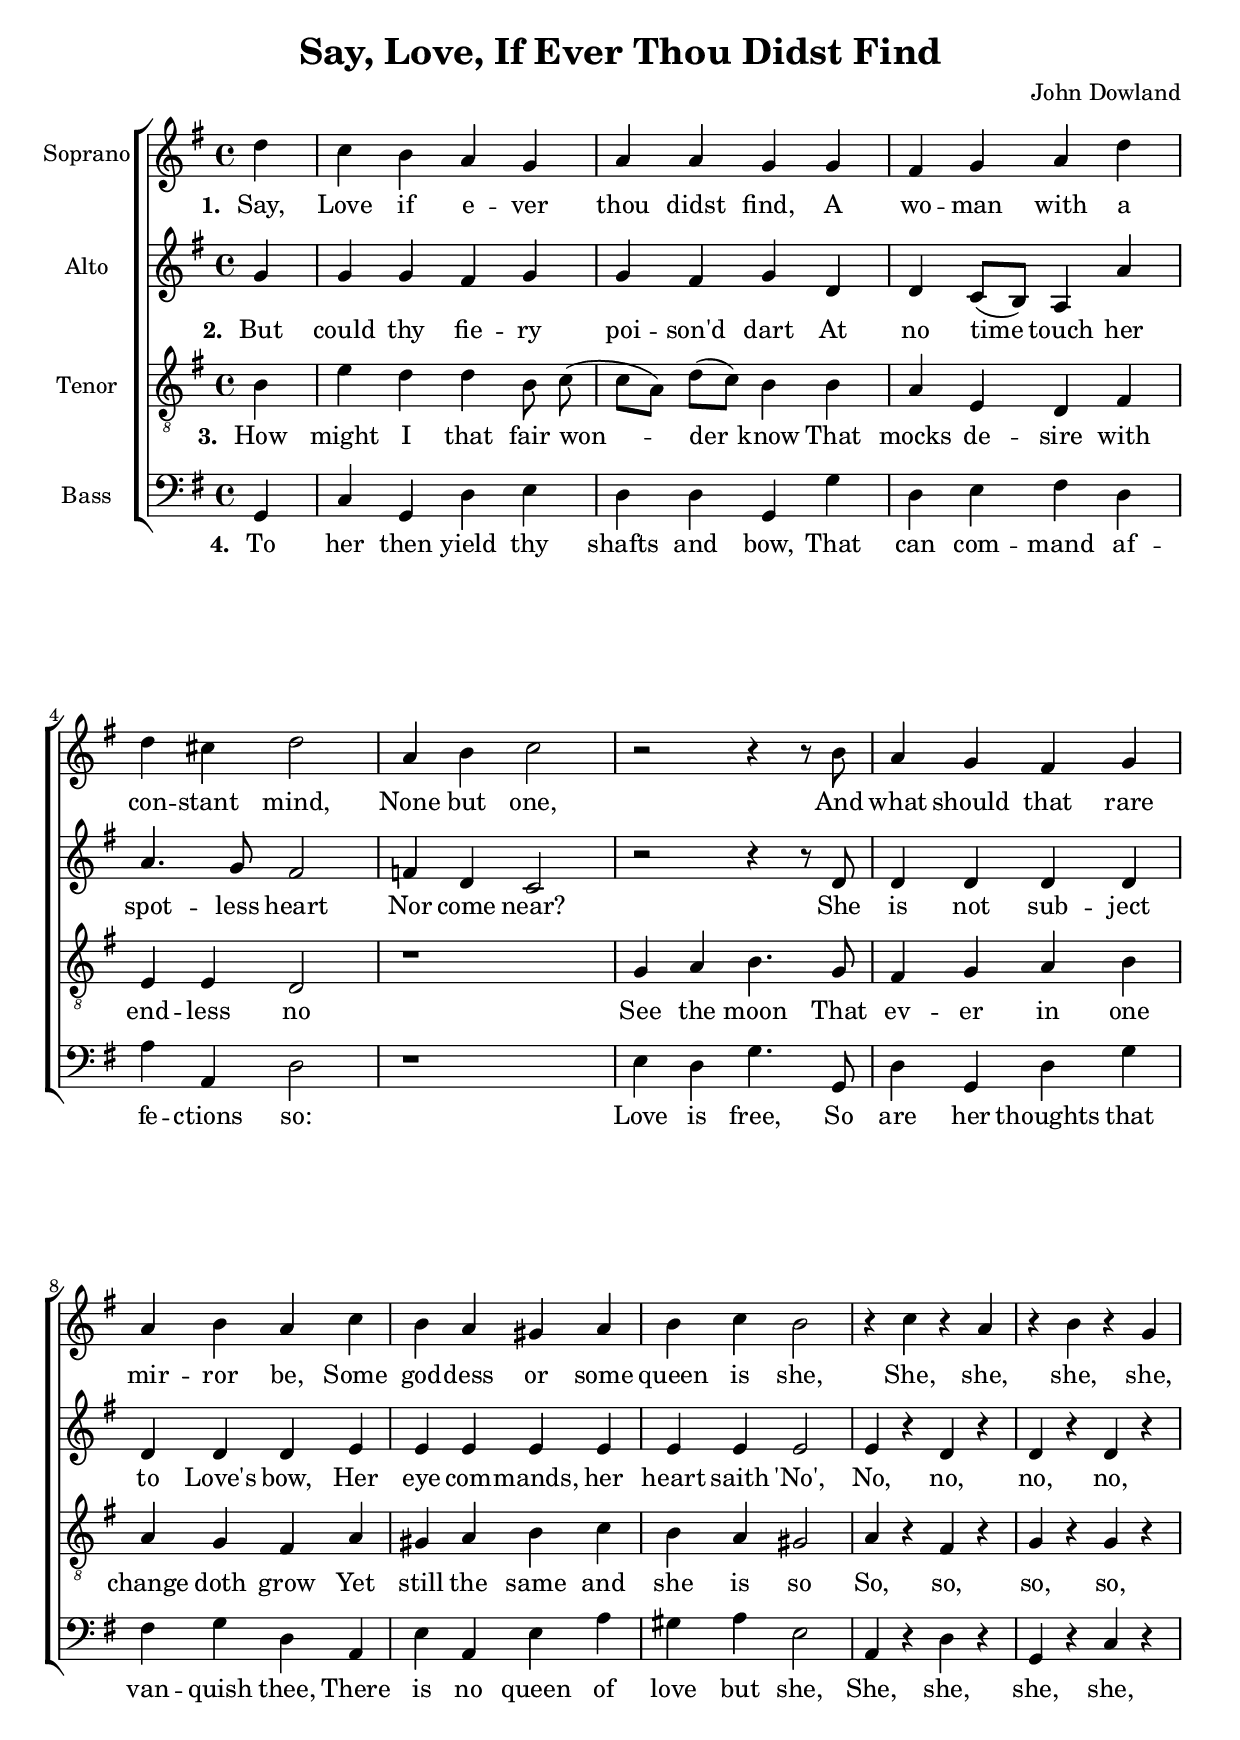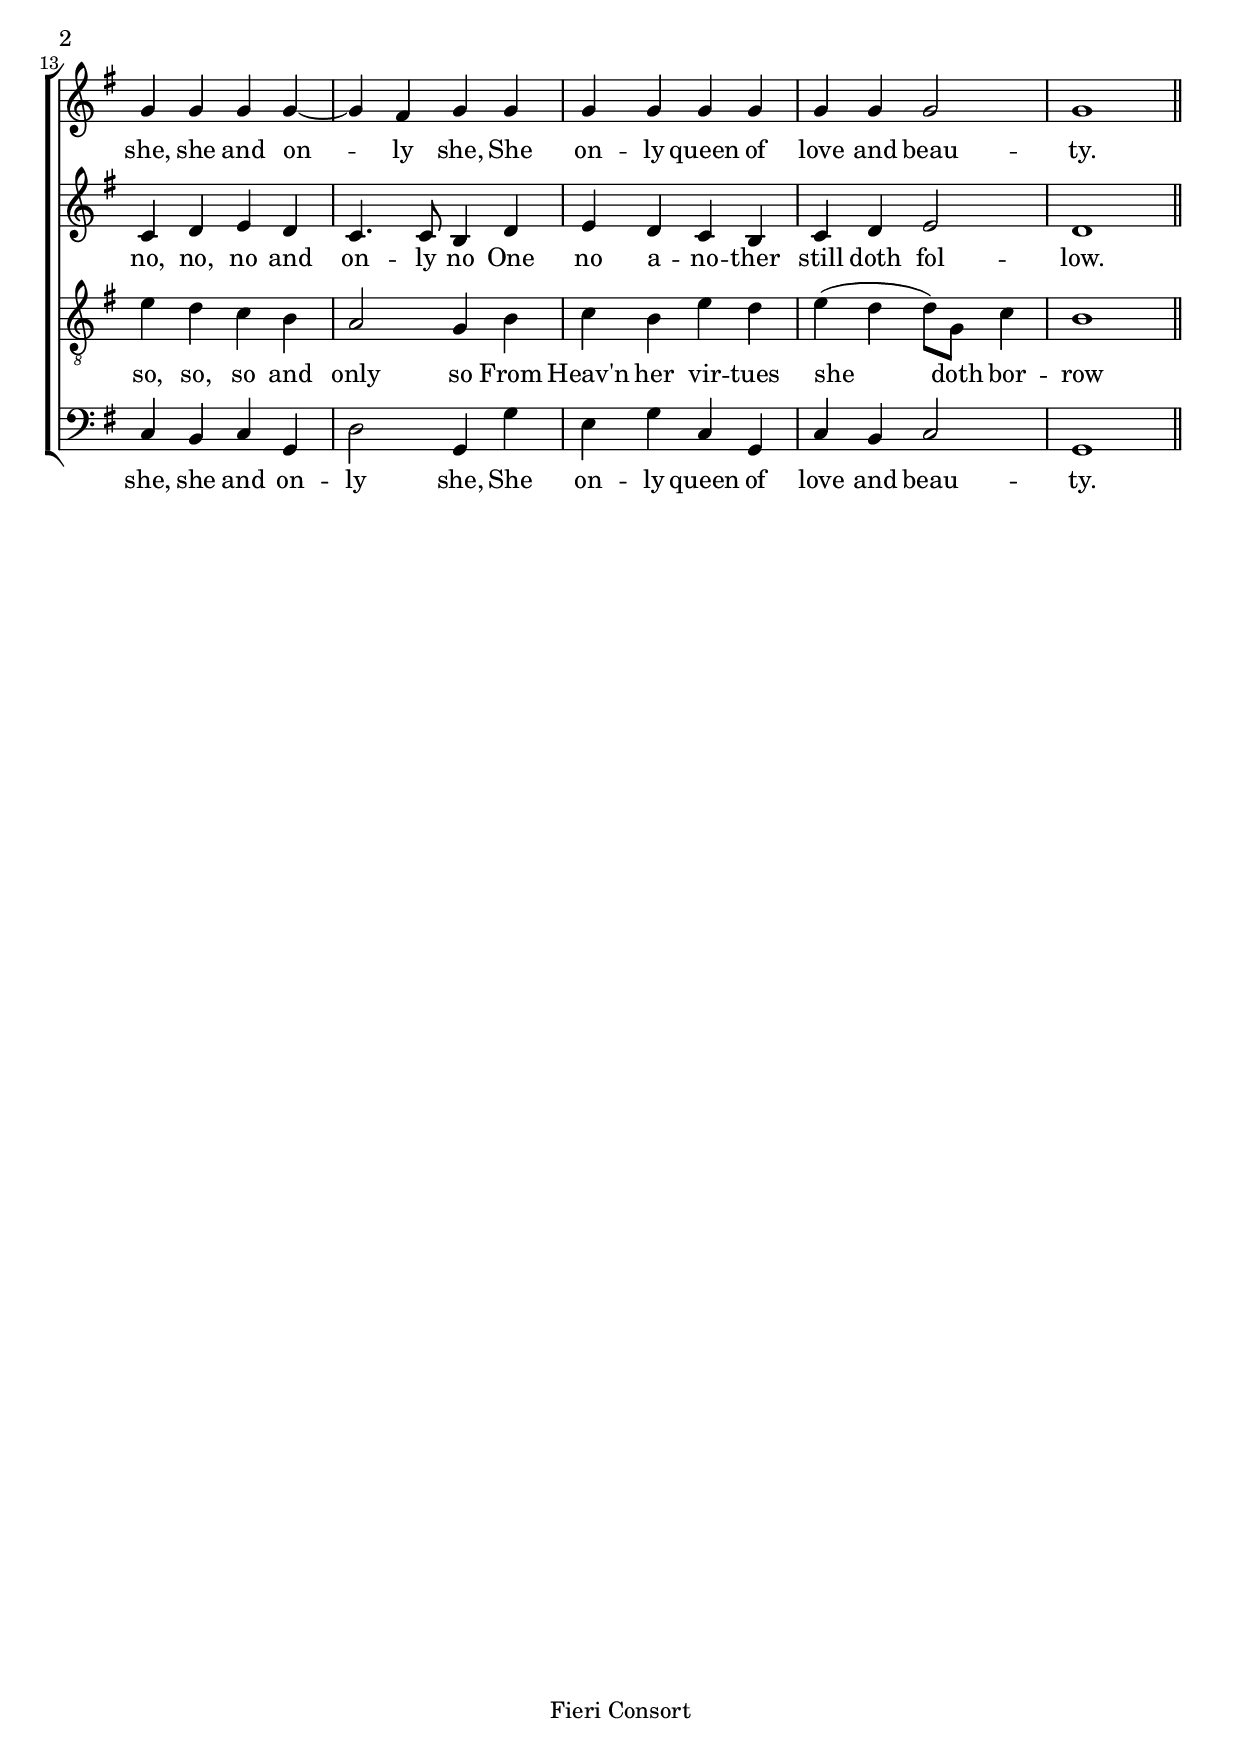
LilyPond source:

\version "2.18.2"



\header {
  title = "Say, Love, If Ever Thou Didst Find"
  composer = "John Dowland"
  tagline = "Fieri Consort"
}

global = {
    \key g \major
    \time 4/4
    \partial 4
}

sopranoMusic = \relative c'' {
  \clef treble
  d4
  c b a g 
  a a g g 
  fis g a d 
  d cis d2 
  a4 b c2
  r r4 r8 b 
  a4 g fis g 
  a b a c
  b a gis a
  b c b2 
  r4 c r a 
  r b r g
  g g g g~ 
  g fis g g 
  g g g g
  g g g2
  g1 \bar "||"
}

altoMusic =  \relative c'' {
  \clef treble
  g4
  g g fis g
  g fis g d
  d  c8( b) a4 a'
  a4. g8 fis2
  f4 d c2
  r r4 r8 d
  d4 d d d
  d d d e
  e e e e
  e e e2
  e4 r d r
  d r d r 
  c d e d 
  c4. c8 b4 d
  e d c b 
  c d e2
  d1 \bar "||"
}

tenorMusic =  \relative c' {
  \clef "G_8"
  b4
  e d d b8\noBeam c8(
  c[ a]) d([ c]) b4 b
  a e d fis
  e e d2
  r1
  g4 a b4. g8
  fis4 g a b
  a g fis a
  gis a b c
  b a gis2
  a4 r  fis r
  g r g r
  e' d c b
  a2 g4 b
  c b e d
  e( d d8) g, c4
  b1 \bar "||"
}

bassMusic =  \relative c {
  \clef bass
  g4
  c g d' e 
  d d g, g'
  d e fis d
  a' a, d2
  r1
  e4 d g4. g,8
  d'4 g, d' g
  fis g d a
  e' a, e' a 
  gis a e2
  a,4 r d r
  g, r c r
  c b c g
  d'2 g,4 g'
  e g c, g 
  c b c2
  g1 \bar "||"
}
  
stanzaOne = \lyricmode {
  \set stanza = #"1. "
  Say, Love if e -- ver thou didst find,
A wo -- man with a con -- stant mind,
None but one,
And what should that rare mir -- ror be,
Some god -- dess or some queen is she,
She, she, she, she, she, she and on -- ly she,
She on -- ly queen of love and beau -- ty.
}

stanzaTwo =\lyricmode {
\set stanza = #"2. "
But could thy fie -- ry poi -- son'd dart
At no time touch her spot -- less heart
Nor come near?
She is not sub -- ject to Love's bow,
Her eye com -- mands, her heart saith 'No',
No, no, no, no, no, no, no and on -- ly no
One no a -- no -- ther still doth fol -- low.
}

stanzaThree = \lyricmode {
  \set stanza = #"3. "
How might I that fair won -- der know
That mocks de -- sire with end -- less no
See the moon
That ev -- er in one change doth grow
Yet still the same and she is so
So, so, so, so, so, so, so and only so
From Heav'n her vir -- tues she doth bor -- row
}

stanzaFour = \lyricmode {
  \set stanza = #"4. "
To her then yield thy shafts and bow,
That can com -- mand af -- fe -- ctions so:
Love is free,
So are her thoughts that van -- quish thee,
There is no queen of love but she,
She, she, she, she, she, she and on -- ly she,
She on -- ly queen of love and beau -- ty.
}


\score {
  \new ChoirStaff <<
    \new Staff \with {
       instrumentName = "Soprano" } <<
      \new Voice = "soprano" <<
        \global
        \sopranoMusic
      >>
      \lyricsto "soprano" \new Lyrics \stanzaOne
    >>
     \new Staff \with {
       instrumentName = "Alto" } <<
      \new Voice = "alto" <<
        \global
        \altoMusic
      >>
           \lyricsto "alto" \new Lyrics \stanzaTwo
    >>
     \new Staff \with {
       instrumentName = "Tenor"}  <<
      \new Voice = "tenor" <<
        \global
        \tenorMusic
      >>
           \lyricsto "tenor" \new Lyrics \stanzaThree
    >>
     \new Staff \with {
       instrumentName = "Bass" } <<
      \new Voice = "bass" <<
        \global
        \bassMusic
      >>
           \lyricsto "bass" \new Lyrics \stanzaFour
    >>
  >>
}

